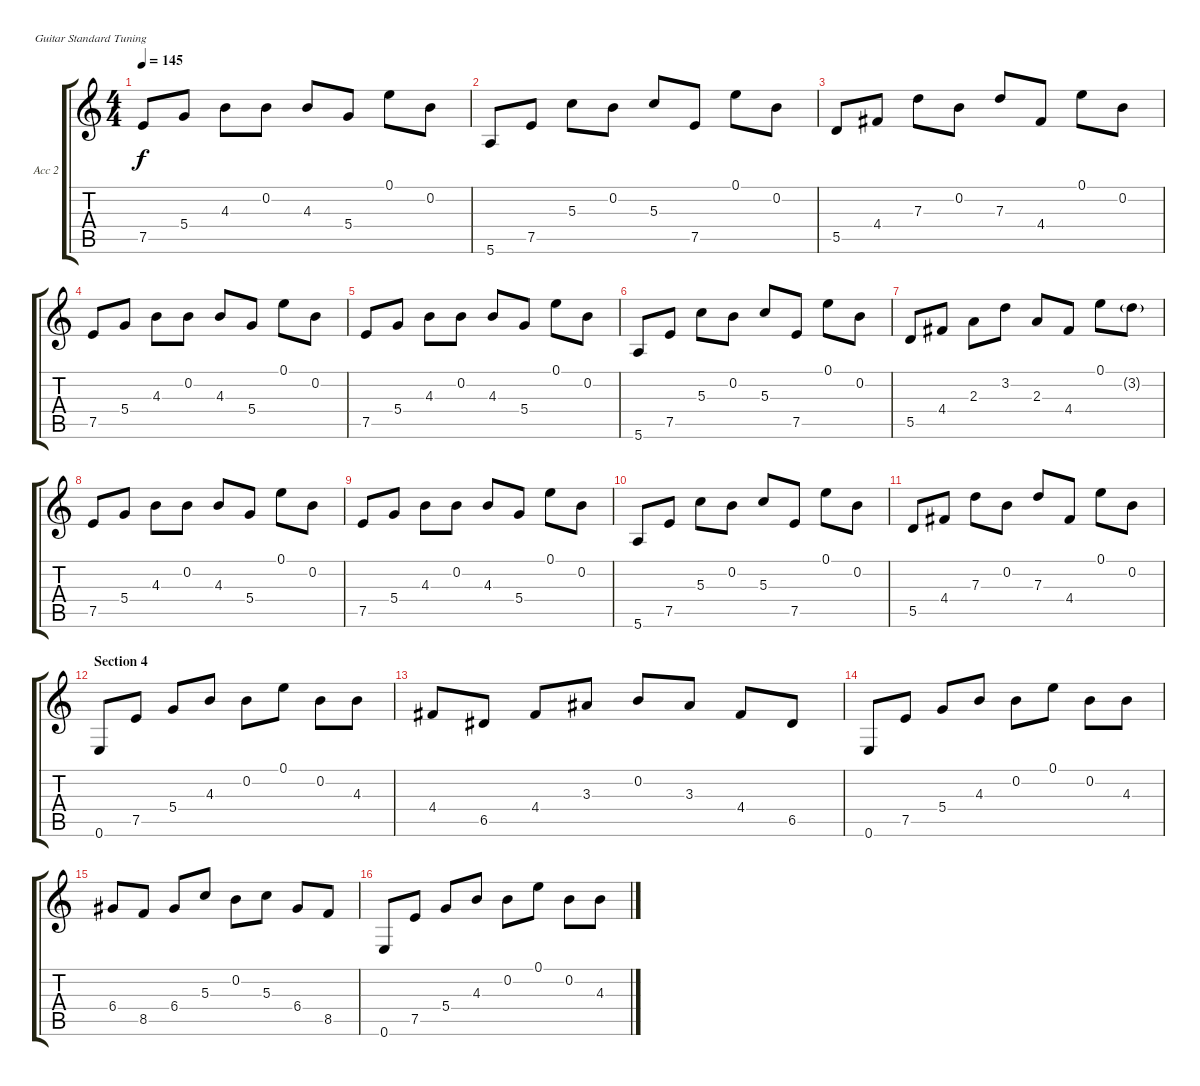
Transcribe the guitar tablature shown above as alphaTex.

\defaultSystemsLayout 4
\bracketExtendMode groupsimilarinstruments
\firstSystemTrackNameOrientation horizontal
\otherSystemsTrackNameOrientation horizontal
\track ("Guitar Acoustic 2" "Acc 2") {instrument acousticguitarsteel}
\staff {score tabs}
\tuning (E4 B3 G3 D3 A2 E2)
\ts (4 4)
\tempo 145
\clef g2
\scale
0.333333
\ks c
7.5.8{dy f} 5.4.8 4.3.8 0.2.8 4.3.8 5.4.8 0.1.8 0.2.8 |
\scale
0.333333 5.6.8 7.5.8 5.3.8 0.2.8 5.3.8 7.5.8 0.1.8 0.2.8 |
\scale
0.333333 5.5.8 4.4.8 7.3.8 0.2.8 7.3.8 4.4.8 0.1.8 0.2.8 |
\scale
0.333333 7.5.8 5.4.8 4.3.8 0.2.8 4.3.8 5.4.8 0.1.8 0.2.8 |
\scale
0.333333 7.5.8 5.4.8 4.3.8 0.2.8 4.3.8 5.4.8 0.1.8 0.2.8 |
\scale
0.333333 5.6.8 7.5.8 5.3.8 0.2.8 5.3.8 7.5.8 0.1.8 0.2.8 |
\scale
0.333333 5.5.8 4.4.8 2.3.8 3.2.8 2.3.8 4.4.8 0.1.8 3.2{g}.8 |
\scale
0.333333 7.5.8 5.4.8 4.3.8 0.2.8 4.3.8 5.4.8 0.1.8 0.2.8 |
\scale
0.333333 7.5.8 5.4.8 4.3.8 0.2.8 4.3.8 5.4.8 0.1.8 0.2.8 |
\scale
0.313131 5.6.8 7.5.8 5.3.8 0.2.8 5.3.8 7.5.8 0.1.8 0.2.8 |
\scale
0.313131 5.5.8 4.4.8 7.3.8 0.2.8 7.3.8 4.4.8 0.1.8 0.2.8 |
\section ("" "Section 4")
0.6.8 7.5.8 5.4.8 4.3.8 0.2.8 0.1.8 0.2.8 4.3.8 |
4.4.8 6.5.8 4.4.8 3.3.8 0.2.8 3.3.8 4.4.8 6.5.8 |
0.6.8 7.5.8 5.4.8 4.3.8 0.2.8 0.1.8 0.2.8 4.3.8 |
6.4.8 8.5.8 6.4.8 5.3.8 0.2.8 5.3.8 6.4.8 8.5.8 |
0.6.8 7.5.8 5.4.8 4.3.8 0.2.8 0.1.8 0.2.8 4.3.8
